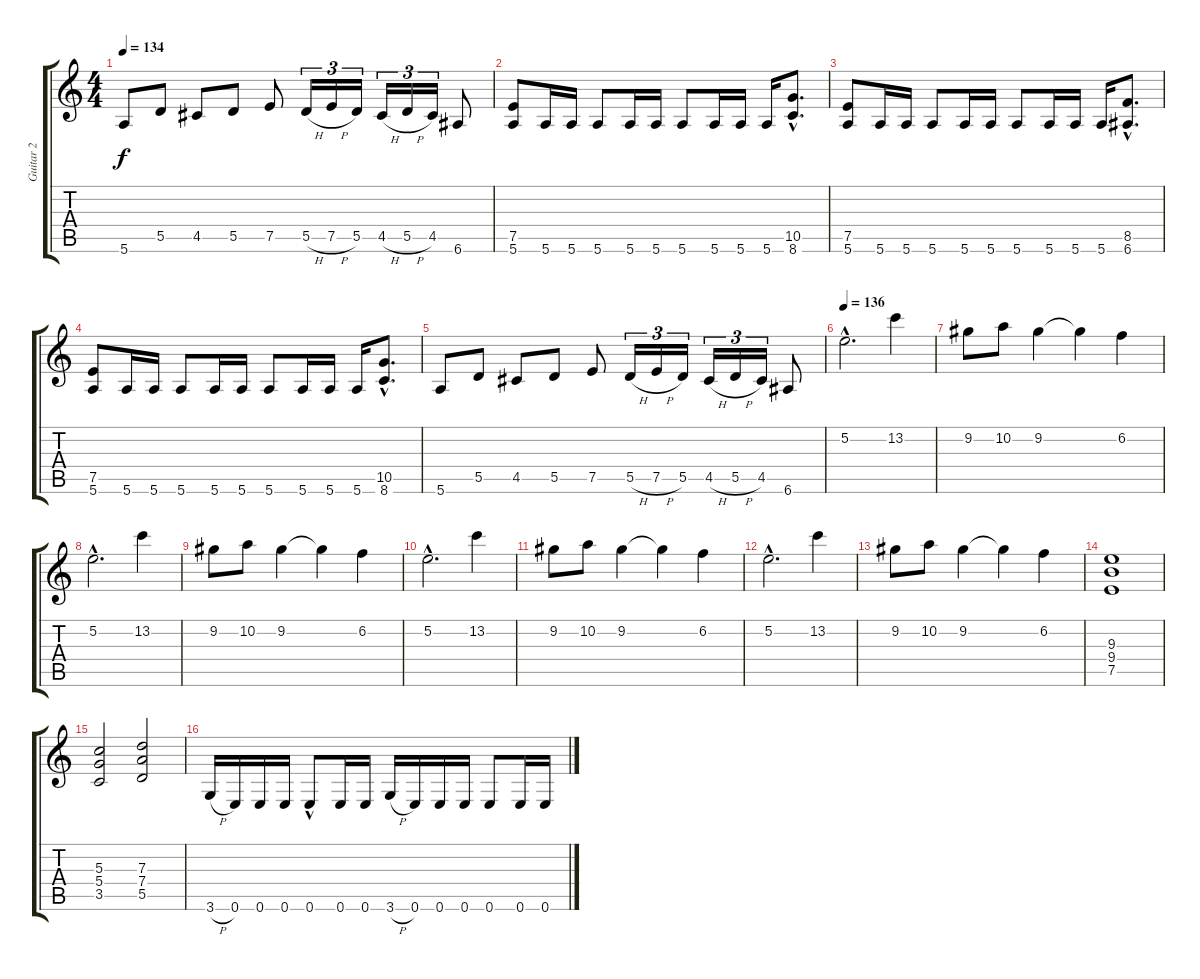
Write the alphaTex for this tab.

\track ("Guitar 2" "Guitar 2") {instrument distortionguitar}
\staff {score tabs}
\tuning (E4 B3 G3 D3 A2 E2) {hide}
\ts (4 4)
\tempo 134
\clef g2
\ks c
5.6.8{dy f} 5.5.8 4.5.8 5.5.8 7.5.8 5.5{h}.16{tu (3 2)} 7.5{h}.16{tu (3 2)} 5.5.16{tu (3 2)} 4.5{h}.16{tu (3 2)} 5.5{h}.16{tu (3 2)} 4.5.16{tu (3 2)} 6.6.8 |
(7.5 5.6).8 5.6.16 5.6.16 5.6.8 5.6.16 5.6.16 5.6.8 5.6.16 5.6.16 5.6.16 (10.5{hac} 8.6{hac}).8{d} |
(7.5 5.6).8 5.6.16 5.6.16 5.6.8 5.6.16 5.6.16 5.6.8 5.6.16 5.6.16 5.6.16 (8.5{hac} 6.6{hac}).8{d} |
(7.5 5.6).8 5.6.16 5.6.16 5.6.8 5.6.16 5.6.16 5.6.8 5.6.16 5.6.16 5.6.16 (10.5{hac} 8.6{hac}).8{d} |
5.6.8 5.5.8 4.5.8 5.5.8 7.5.8 5.5{h}.16{tu (3 2)} 7.5{h}.16{tu (3 2)} 5.5.16{tu (3 2)} 4.5{h}.16{tu (3 2)} 5.5{h}.16{tu (3 2)} 4.5.16{tu (3 2)} 6.6.8 |
\tempo 136
5.2{hac}.2{d} 13.2.4 |
9.2.8 10.2.8 9.2.4 9.2{t}.4 6.2.4 |
5.2{hac}.2{d} 13.2.4 |
9.2.8 10.2.8 9.2.4 9.2{t}.4 6.2.4 |
5.2{hac}.2{d} 13.2.4 |
9.2.8 10.2.8 9.2.4 9.2{t}.4 6.2.4 |
5.2{hac}.2{d} 13.2.4 |
9.2.8 10.2.8 9.2.4 9.2{t}.4 6.2.4 |
(9.3 9.4 7.5).1 |
(5.3 5.4 3.5).2 (7.3 7.4 5.5).2 |
3.6{h}.16 0.6.16 0.6.16 0.6.16 0.6{hac}.8 0.6.16 0.6.16 3.6{h}.16 0.6.16 0.6.16 0.6.16 0.6.8 0.6.16 0.6.16
